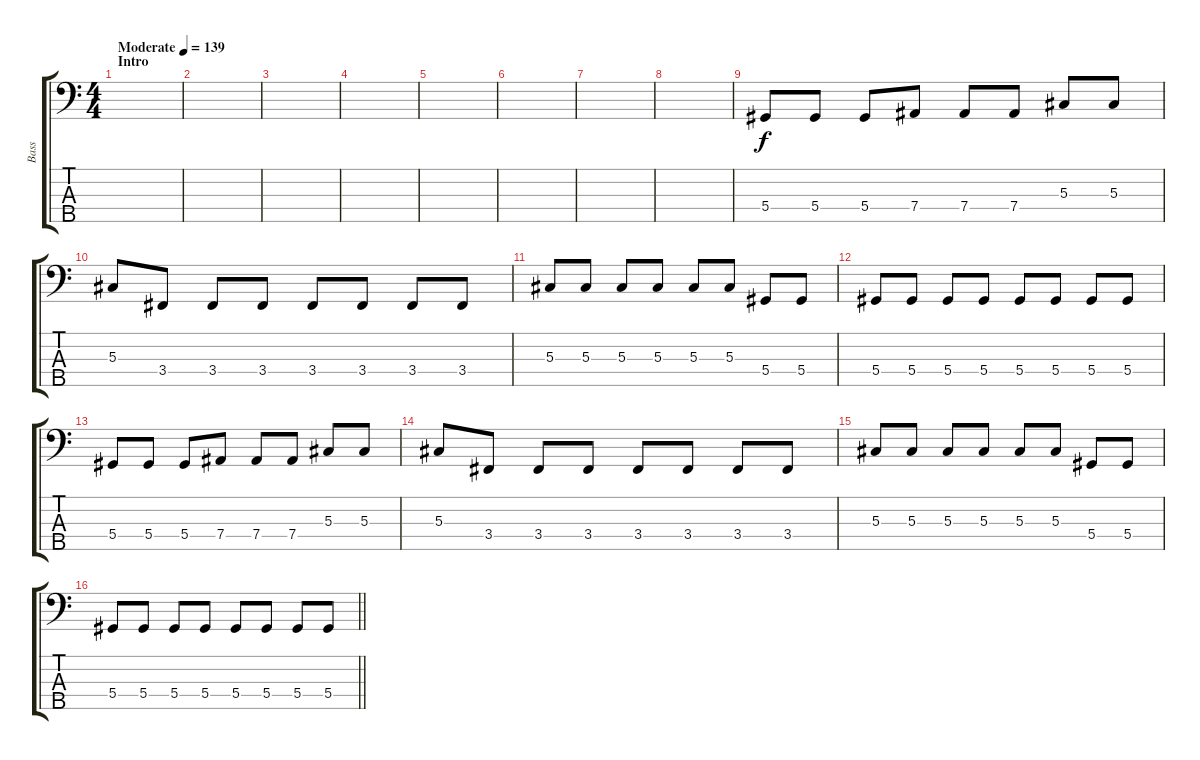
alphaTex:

\track ("Bass" "Bass") {instrument electricbassfinger}
\staff {score tabs}
\tuning (Gb2 Db2 Ab1 Eb1 Bb0) {hide}
\ts (4 4)
\section ("" "Intro")
\tempo (139 "Moderate")
\clef f4
\ks c
|
|
|
|
|
|
|
|
5.4.8 5.4.8 5.4.8 7.4.8 7.4.8 7.4.8 5.3.8 5.3.8 |
5.3.8 3.4.8 3.4.8 3.4.8 3.4.8 3.4.8 3.4.8 3.4.8 |
5.3.8 5.3.8 5.3.8 5.3.8 5.3.8 5.3.8 5.4.8 5.4.8 |
5.4.8 5.4.8 5.4.8 5.4.8 5.4.8 5.4.8 5.4.8 5.4.8 |
5.4.8 5.4.8 5.4.8 7.4.8 7.4.8 7.4.8 5.3.8 5.3.8 |
5.3.8 3.4.8 3.4.8 3.4.8 3.4.8 3.4.8 3.4.8 3.4.8 |
5.3.8 5.3.8 5.3.8 5.3.8 5.3.8 5.3.8 5.4.8 5.4.8 |
\barLineRight lightlight
5.4.8 5.4.8 5.4.8 5.4.8 5.4.8 5.4.8 5.4.8 5.4.8
